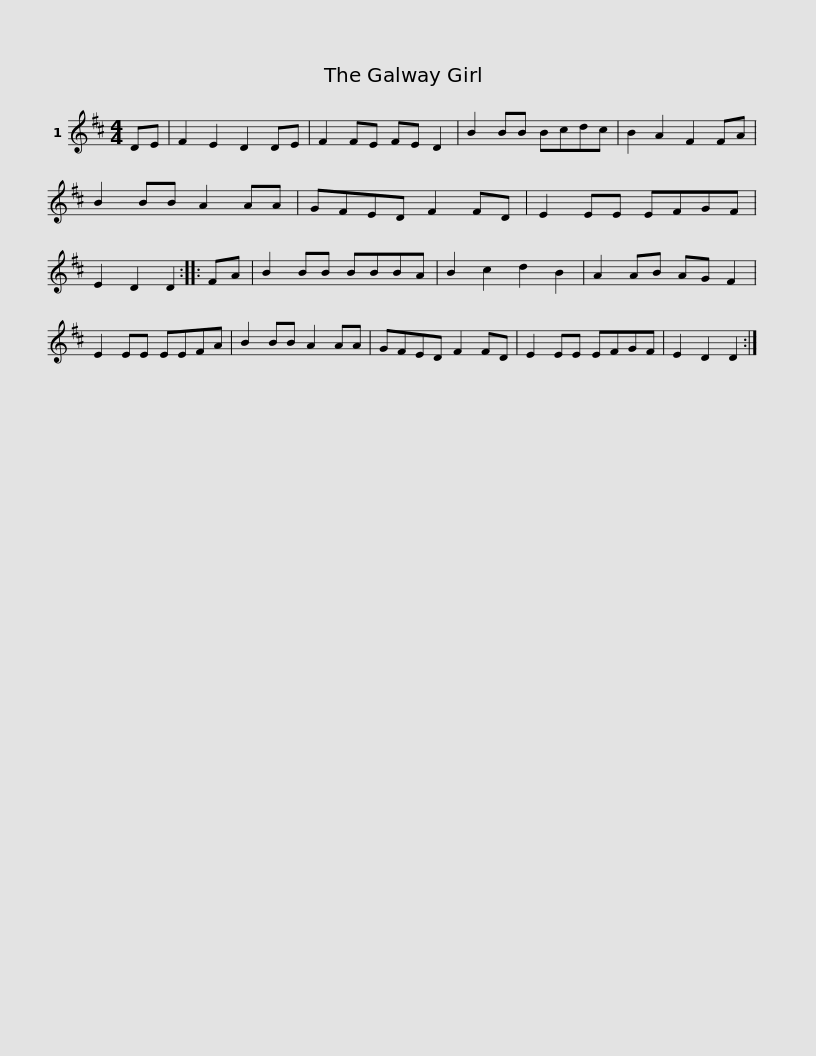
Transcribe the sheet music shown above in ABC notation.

X:1
L:1/8
M:4/4
I:linebreak $
K:D
V:1 treble
V:1
 DE | F2 E2 D2 DE | F2 FE FE D2 | B2 BB Bcdc | B2 A2 F2 FA |$ %5
 B2 BB A2 AA | GFED F2 FD | E2 EE EFGF | E2 D2 D2 ::$ FA | %10
 B2 BB BBBA | B2 c2 d2 B2 | A2 AB AG F2 | E2 EE EEFA |$ B2 BB A2 AA | %15
 GFED F2 FD | E2 EE EFGF | E2 D2 D2 :| %18
